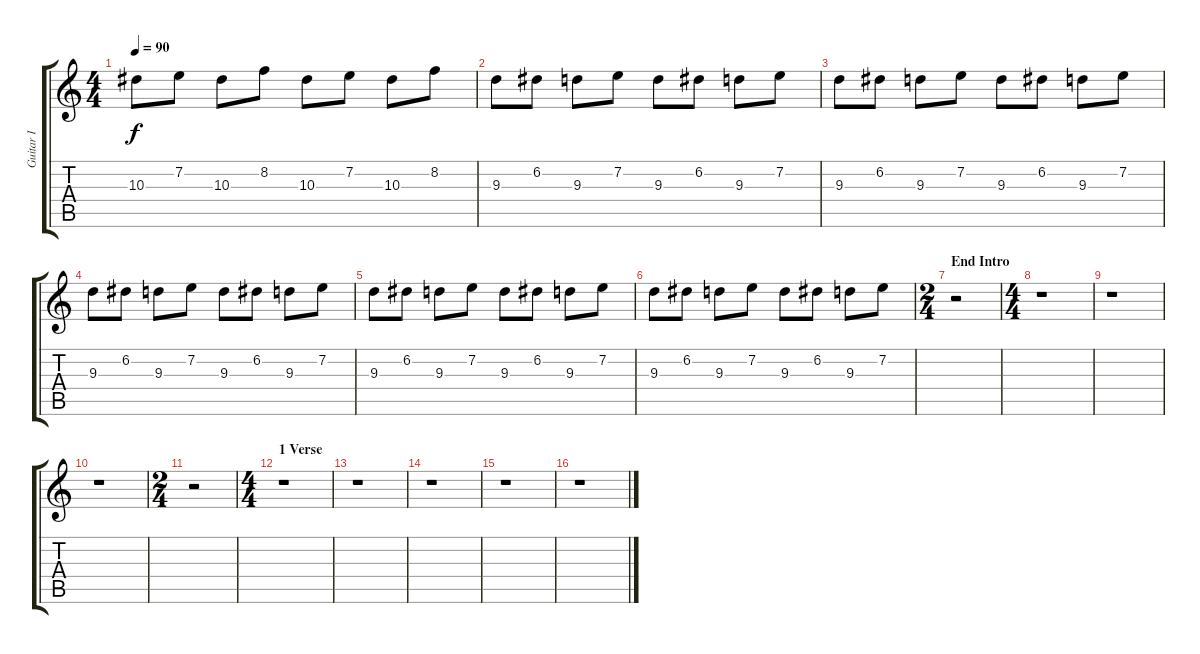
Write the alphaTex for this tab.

\track ("Guitar I" "Guitar I") {instrument electricguitarclean}
\staff {score tabs}
\tuning (D4 A3 F3 C3 G2 D2) {hide}
\ts (4 4)
\tempo 90
\clef g2
\ks c
10.3.8{dy f} 7.2.8 10.3.8 8.2.8 10.3.8 7.2.8 10.3.8 8.2.8 |
9.3.8 6.2.8 9.3.8 7.2.8 9.3.8 6.2.8 9.3.8 7.2.8 |
9.3.8 6.2.8 9.3.8 7.2.8 9.3.8 6.2.8 9.3.8 7.2.8 |
9.3.8 6.2.8 9.3.8 7.2.8 9.3.8 6.2.8 9.3.8 7.2.8 |
9.3.8 6.2.8 9.3.8 7.2.8 9.3.8 6.2.8 9.3.8 7.2.8 |
9.3.8 6.2.8 9.3.8 7.2.8 9.3.8 6.2.8 9.3.8 7.2.8 |
\ts (2 4)
\section ("" "End Intro")
r.2 |
\ts (4 4)
r.1 |
r.1 |
r.1 |
\ts (2 4)
r.2 |
\ts (4 4)
\section ("" "1 Verse")
r.1 |
r.1 |
r.1 |
r.1 |
r.1
